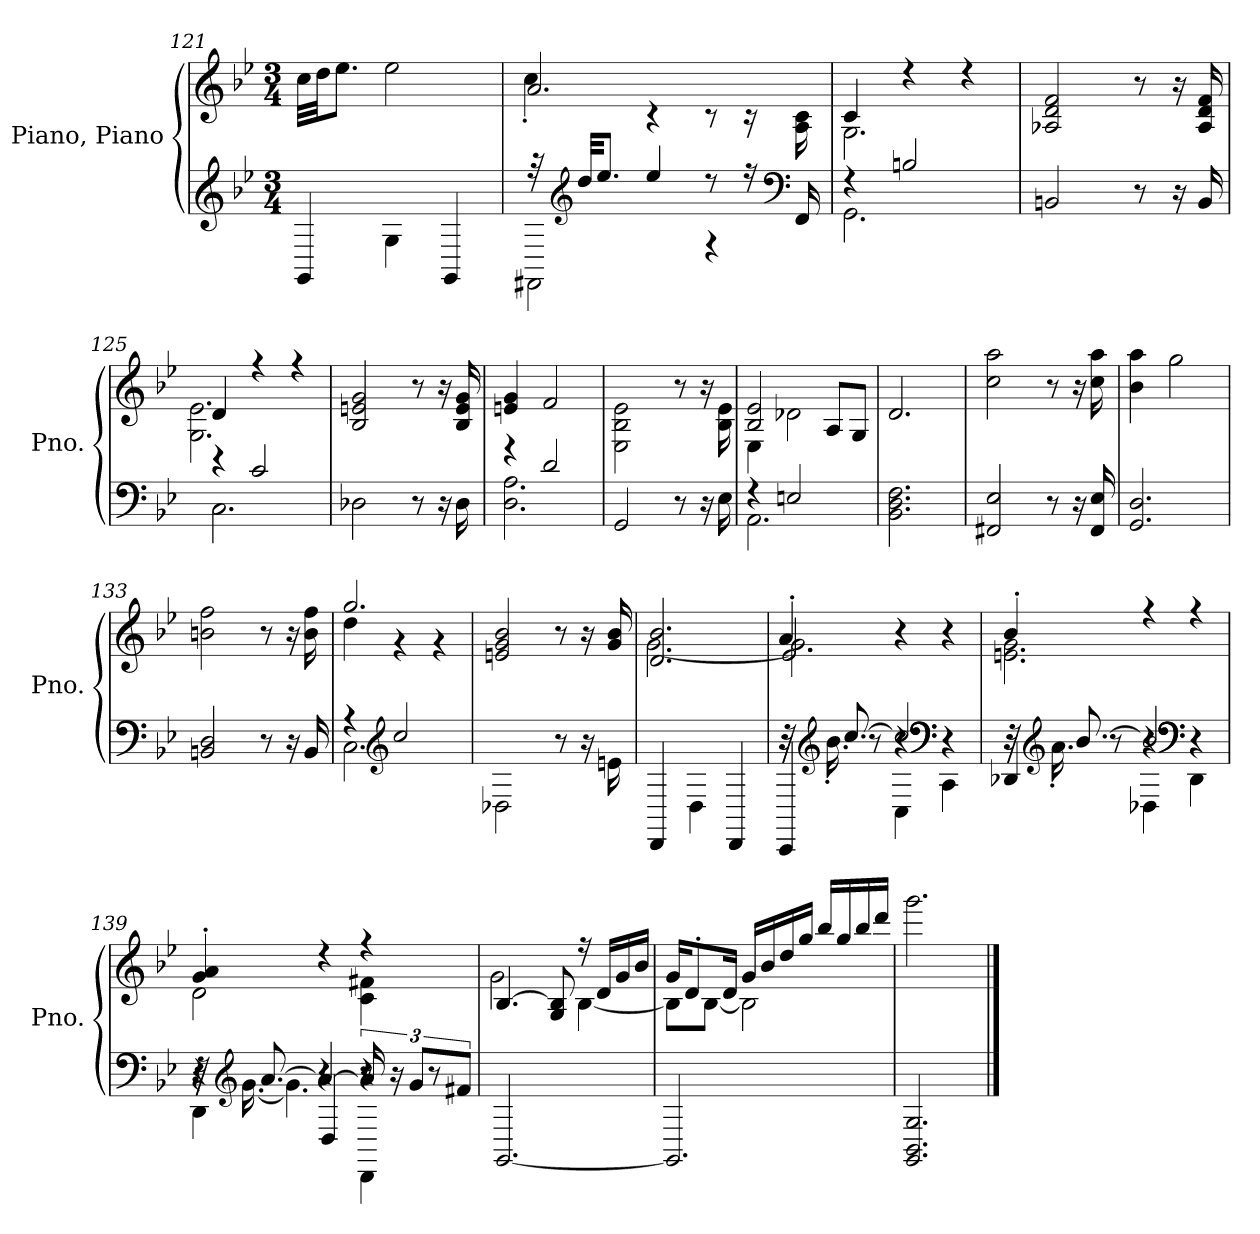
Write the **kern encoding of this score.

**kern	**kern
*part1	*part1
*staff2	*staff1
*I"Piano, Piano	*
*I'Pno.	*
*clefG2	*clefG2
*k[b-e-]	*k[b-e-]
*M3/4	*M3/4
=121	=121
4GG/	32cc\LLL
.	32dd\JJ
.	8.ee-\J
4G\	2ee-\
4GG/	.
=122	=122
*^	*^
32r	2FF#X\	2.a/	4cc'\
*clefG2	*	*	*
32dd/KKL	.	.	.
8.ee-/J	.	.	.
4ee-/	.	.	4r
8r	4r	.	8r
16r	.	.	16r
*clefF4	*	*	*
16FF#/	.	.	16A\ 16c\
=123	=123	=123	=123
4r	2.GG\	4c/	2.G\
2Bn/	.	4r	.
.	.	4r	.
*v	*v	*	*
*	*v	*v
=124	=124
2BBn/	2A-X/ 2d/ 2f/
8r	8r
16r	16r
16BB/	16A-/ 16d/ 16f/
!!LO:LB:g=z
=125	=125
*^	*^
4r	2.C\	4d/	2.G\ 2.e-\
2c/	.	4r	.
.	.	4r	.
*v	*v	*	*
*	*v	*v
=126	=126
2D-X\	2B-/ 2en/ 2g/
8r	8r
16r	16r
16D-\	16B-/ 16e/ 16g/
=127	=127
*^	*
4r	2.D\ 2.A\	4en/ 4g/
2d/	.	2f/
*v	*v	*
=128	=128
2GG/	2E-\ 2B-\ 2e-\
8r	8r
16r	16r
16E-\	16B-\ 16e-\
=129	=129
*^	*^
4r	2.AA\	2B-/ 2e-/	4E-\
2En/	.	.	2d-X\
.	.	8A/L	.
.	.	8G/J	.
*v	*v	*	*
*	*v	*v
=130	=130
2.BB-\ 2.D\ 2.F\	2.d/
=131	=131
2FF#X/ 2E-/	2cc\ 2aa\
8r	8r
16r	16r
16FF#/ 16E-/	16cc\ 16aa\
=132	=132
2.GG/ 2.D/	4b-\ 4aa\
.	2gg\
=133	=133
2BBn/ 2D/	2bn\ 2ff\
8r	8r
16r	16r
16BB/	16b\ 16ff\
=134	=134
*^	*^
4r	2.C\	2.gg/	4dd\
*clefG2	*	*	*
2cc/	.	.	4r
.	.	.	4r
*v	*v	*	*
*	*v	*v
!!LO:LB:g=z
=135	=135
2D-X\	2en/ 2g/ 2b-/
8r	8r
16r	16r
16en\	16g/ 16b-/
=136	=136
*	*^
4DD/	2.d/ 2.b-/	[2.g\
4D\	.	.
4DD/	.	.
=137	=137	=137
*^	*	*^
*	*^	*	*	*
16r	32r	4CC/	4a'/	2.g\]	2.e-/
*clefG2	*	*	*	*	*
.	16.b-'\	.	.	.	.
[8.cc/	.	.	.	.	.
.	8r	.	.	.	.
2cc/]	4C\	4r	4r	.	.
*clefF4	*	*	*	*	*
.	4CC\	4r	4r	.	.
*	*	*	*	*v	*v
=138	=138	=138	=138	=138
16r	32r	4DD-X/	4b-'/	2.en\ 2.g\
*clefG2	*	*	*	*
.	16.a'\	.	.	.
[8.b-/	.	.	.	.
.	8r	.	.	.
2b-/]	4D-X\	4r	4r	.
*clefF4	*	*	*	*
.	4DD-\	4r	4r	.
=139	=139	=139	=139	=139
*	*	*^	*	*
16r	32r	4r	4DD\	4g/' 4a/'	2d\
*clefG2	*	*	*	*	*
.	[16.g\	.	.	.	.
[8.a/	.	.	.	.	.
.	4.g\]	.	.	.	.
4a/_	.	4D/	4r	4r	.
16a/]	4r	12r	4DD\	4r	4c\ 4f#X\
16r	.	.	.	.	.
.	.	12g/L	.	.	.
8r	.	.	.	.	.
.	.	12f#X/J	.	.	.
*v	*v	*v	*v	*	*
!!LO:PB:g=z	!!
=140	=140	=140
[2.GG/	[4.B-/	2g\
.	8G/ 8B-/]	.
.	16r	[4B-\
.	16d/LL	.
.	16g/	.
.	16b-/JJ	.
=141	=141	=141
2.GG/]	16g/KL	8B-\L]
.	8d'/	.
.	.	[8B-\J
.	16d/Jk	.
.	16g/LL	2B-\]
.	16b-/	.
.	16dd/	.
.	16gg/JJ	.
.	16bb-/LL	.
.	16gg/	.
.	16bb-/	.
.	16ddd/JJ	.
*	*v	*v
=142	=142
2.GG/ 2.BB-/ 2.G/	2.ggg\
==	==
*-	*-
